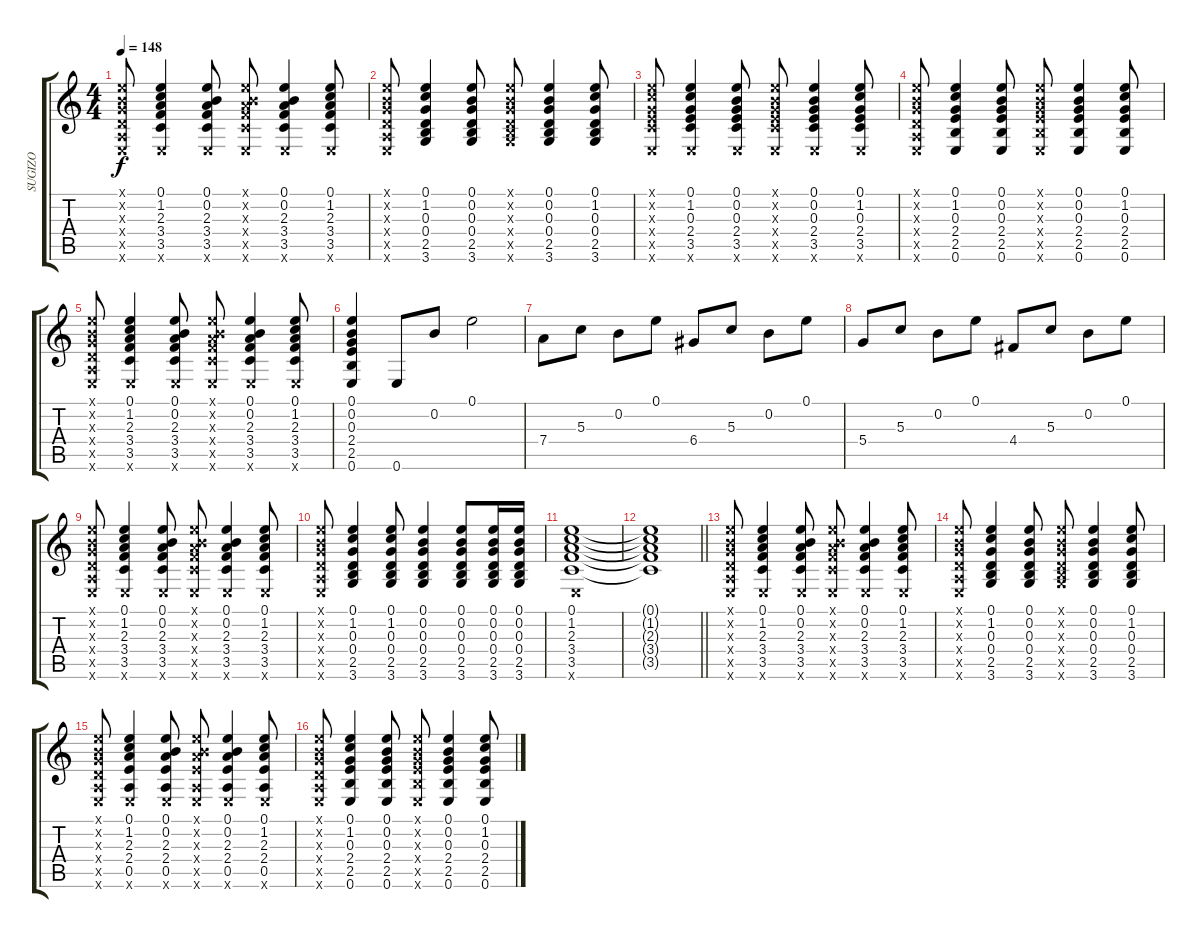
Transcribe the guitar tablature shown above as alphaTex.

\track ("SUGIZO" "SUGIZO") {instrument distortionguitar}
\staff {score tabs}
\tuning (E4 B3 G3 D3 A2 E2) {hide}
\ts (4 4)
\tempo 148
\clef g2
\ks c
(0.1{x} 0.2{x} 0.3{x} 0.4{x} 0.5{x} 0.6{x}).8{dy f} (0.1 1.2 2.3 3.4 3.5 0.6{x}).4 (0.1 0.2 2.3 3.4 3.5 0.6{x}).8 (0.1{x} 0.2{x} 2.3{x} 3.4{x} 3.5{x} 0.6{x}).8 (0.1 0.2 2.3 3.4 3.5 0.6{x}).4 (0.1 1.2 2.3 3.4 3.5 0.6{x}).8 |
(0.1{x} 0.2{x} 0.3{x} 0.4{x} 0.5{x} 0.6{x}).8 (0.1 1.2 0.3 0.4 2.5 3.6).4 (0.1 0.2 0.3 0.4 2.5 3.6).8 (0.1{x} 0.2{x} 0.3{x} 0.4{x} 2.5{x} 3.6{x}).8 (0.1 0.2 0.3 0.4 2.5 3.6).4 (0.1 1.2 0.3 0.4 2.5 3.6).8 |
(0.1{x} 1.2{x} 0.3{x} 2.4{x} 3.5{x} 0.6{x}).8 (0.1 1.2 0.3 2.4 3.5 0.6{x}).4 (0.1 0.2 0.3 2.4 3.5 0.6{x}).8 (0.1{x} 0.2{x} 0.3{x} 2.4{x} 3.5{x} 0.6{x}).8 (0.1 0.2 0.3 2.4 3.5 0.6{x}).4 (0.1 1.2 0.3 2.4 3.5 0.6{x}).8 |
(0.1{x} 0.2{x} 0.3{x} 0.4{x} 0.5{x} 0.6{x}).8 (0.1 1.2 0.3 2.4 2.5 0.6).4 (0.1 0.2 0.3 2.4 2.5 0.6).8 (0.1{x} 0.2{x} 0.3{x} 2.4{x} 2.5{x} 0.6{x}).8 (0.1 0.2 0.3 2.4 2.5 0.6).4 (0.1 1.2 0.3 2.4 2.5 0.6).8 |
(0.1{x} 0.2{x} 0.3{x} 0.4{x} 0.5{x} 0.6{x}).8 (0.1 1.2 2.3 3.4 3.5 0.6{x}).4 (0.1 0.2 2.3 3.4 3.5 0.6{x}).8 (0.1{x} 0.2{x} 2.3{x} 3.4{x} 3.5{x} 0.6{x}).8 (0.1 0.2 2.3 3.4 3.5 0.6{x}).4 (0.1 1.2 2.3 3.4 3.5 0.6{x}).8 |
(0.1 0.2 0.3 2.4 2.5 0.6).4 0.6.8 0.2.8 0.1.2 |
7.4.8 5.3.8 0.2.8 0.1.8 6.4.8 5.3.8 0.2.8 0.1.8 |
5.4.8 5.3.8 0.2.8 0.1.8 4.4.8 5.3.8 0.2.8 0.1.8 |
(0.1{x} 0.2{x} 0.3{x} 0.4{x} 0.5{x} 0.6{x}).8 (0.1 1.2 2.3 3.4 3.5 0.6{x}).4 (0.1 0.2 2.3 3.4 3.5 0.6{x}).8 (0.1{x} 0.2{x} 2.3{x} 3.4{x} 3.5{x} 0.6{x}).8 (0.1 0.2 2.3 3.4 3.5 0.6{x}).4 (0.1 1.2 2.3 3.4 3.5 0.6{x}).8 |
(0.1{x} 0.2{x} 0.3{x} 0.4{x} 0.5{x} 0.6{x}).8 (0.1 1.2 0.3 0.4 2.5 3.6).4 (0.1 1.2 0.3 0.4 2.5 3.6).8 (0.1 0.2 0.3 0.4 2.5 3.6).4 (0.1 0.2 0.3 0.4 2.5 3.6).8 (0.1 0.2 0.3 0.4 2.5 3.6).16 (0.1 0.2 0.3 0.4 2.5 3.6).16 |
(0.1 1.2 2.3 3.4 3.5 0.6{x}).1 |
\barLineRight lightlight
(0.1{t} 1.2{t} 2.3{t} 3.4{t} 3.5{t}).1 |
(0.1{x} 0.2{x} 0.3{x} 0.4{x} 0.5{x} 0.6{x}).8 (0.1 1.2 2.3 3.4 3.5 0.6{x}).4 (0.1 0.2 2.3 3.4 3.5 0.6{x}).8 (0.1{x} 0.2{x} 2.3{x} 3.4{x} 3.5{x} 0.6{x}).8 (0.1 0.2 2.3 3.4 3.5 0.6{x}).4 (0.1 1.2 2.3 3.4 3.5 0.6{x}).8 |
(0.1{x} 0.2{x} 0.3{x} 0.4{x} 0.5{x} 0.6{x}).8 (0.1 1.2 0.3 0.4 2.5 3.6).4 (0.1 0.2 0.3 0.4 2.5 3.6).8 (0.1{x} 0.2{x} 0.3{x} 0.4{x} 2.5{x} 3.6{x}).8 (0.1 0.2 0.3 0.4 2.5 3.6).4 (0.1 1.2 0.3 0.4 2.5 3.6).8 |
(0.1{x} 0.2{x} 0.3{x} 0.4{x} 0.5{x} 0.6{x}).8 (0.1 1.2 2.3 2.4 0.5 0.6{x}).4 (0.1 0.2 2.3 2.4 0.5 0.6{x}).8 (0.1{x} 0.2{x} 2.3{x} 2.4{x} 0.5{x} 0.6{x}).8 (0.1 0.2 2.3 2.4 0.5 0.6{x}).4 (0.1 1.2 2.3 2.4 0.5 0.6{x}).8 |
(0.1{x} 0.2{x} 0.3{x} 0.4{x} 0.5{x} 0.6{x}).8 (0.1 1.2 0.3 2.4 2.5 0.6).4 (0.1 0.2 0.3 2.4 2.5 0.6).8 (0.1{x} 0.2{x} 0.3{x} 2.4{x} 2.5{x} 0.6{x}).8 (0.1 0.2 0.3 2.4 2.5 0.6).4 (0.1 1.2 0.3 2.4 2.5 0.6).8
